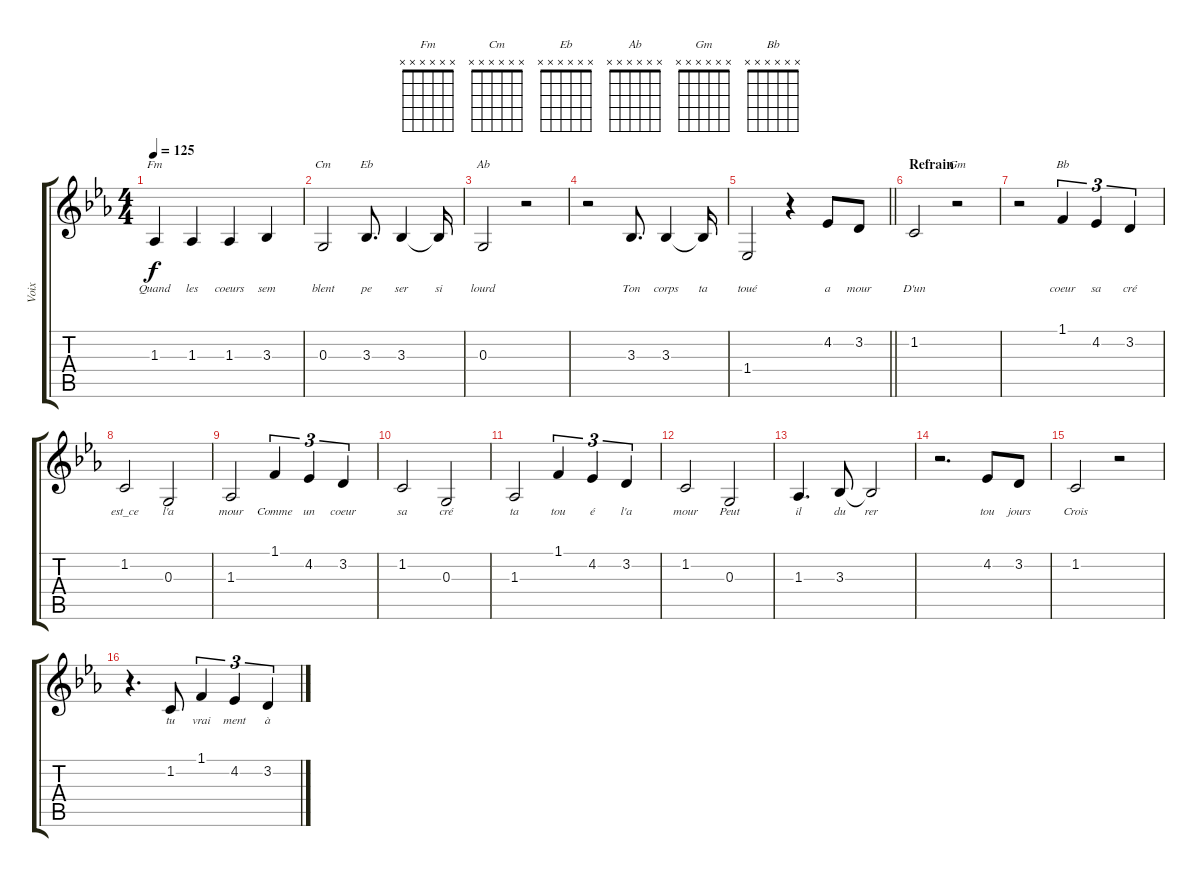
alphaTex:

\track ("Voix" "Voix") {instrument drawbarorgan}
\staff {score tabs}
\tuning (E4 B3 G3 D3 A2 E2) {hide}
\chord ("Fm" x x x x x x)
\chord ("Cm" x x x x x x)
\chord ("Eb" x x x x x x)
\chord ("Ab" x x x x x x)
\chord ("Gm" x x x x x x)
\chord ("Bb" x x x x x x)
\ts (4 4)
\tempo 125
\clef g2
\ks eb
1.3.4{ch "Fm" lyrics (0 "Quand") lyrics (1 "") lyrics (2 "") lyrics (3 "") lyrics (4 "") dy f} 1.3.4{lyrics (0 "les") lyrics (1 "") lyrics (2 "") lyrics (3 "") lyrics (4 "")} 1.3.4{lyrics (0 "coeurs") lyrics (1 "") lyrics (2 "") lyrics (3 "") lyrics (4 "")} 3.3.4{lyrics (0 "sem") lyrics (1 "") lyrics (2 "") lyrics (3 "") lyrics (4 "")} |
0.3.2{ch "Cm" lyrics (0 "blent") lyrics (1 "") lyrics (2 "") lyrics (3 "") lyrics (4 "")} 3.3.8{d ch "Eb" lyrics (0 "pe") lyrics (1 "") lyrics (2 "") lyrics (3 "") lyrics (4 "")} 3.3.4{lyrics (0 "ser") lyrics (1 "") lyrics (2 "") lyrics (3 "") lyrics (4 "")} 3.3{t}.16{lyrics (0 "si") lyrics (1 "") lyrics (2 "") lyrics (3 "") lyrics (4 "")} |
0.3.2{ch "Ab" lyrics (0 "lourd") lyrics (1 "") lyrics (2 "") lyrics (3 "") lyrics (4 "")} r.2 |
r.2 3.3.8{d lyrics (0 "Ton") lyrics (1 "") lyrics (2 "") lyrics (3 "") lyrics (4 "")} 3.3.4{lyrics (0 "corps") lyrics (1 "") lyrics (2 "") lyrics (3 "") lyrics (4 "")} 3.3{t}.16{lyrics (0 "ta") lyrics (1 "") lyrics (2 "") lyrics (3 "") lyrics (4 "")} |
\barLineRight lightlight
1.4.2{lyrics (0 "toué") lyrics (1 "") lyrics (2 "") lyrics (3 "") lyrics (4 "")} r.4 4.2.8{lyrics (0 "a") lyrics (1 "") lyrics (2 "") lyrics (3 "") lyrics (4 "")} 3.2.8{lyrics (0 "mour") lyrics (1 "") lyrics (2 "") lyrics (3 "") lyrics (4 "")} |
\section ("" "Refrain")
1.2.2{lyrics (0 "D'un") lyrics (1 "") lyrics (2 "") lyrics (3 "") lyrics (4 "")} r.2{ch "Gm"} |
r.2 1.1.4{tu (3 2) ch "Bb" lyrics (0 "coeur") lyrics (1 "") lyrics (2 "") lyrics (3 "") lyrics (4 "")} 4.2.4{tu (3 2) lyrics (0 "sa") lyrics (1 "") lyrics (2 "") lyrics (3 "") lyrics (4 "")} 3.2.4{tu (3 2) lyrics (0 "cré") lyrics (1 "") lyrics (2 "") lyrics (3 "") lyrics (4 "")} |
1.2.2{lyrics (0 "est_ce") lyrics (1 "") lyrics (2 "") lyrics (3 "") lyrics (4 "")} 0.3.2{lyrics (0 "l'a") lyrics (1 "") lyrics (2 "") lyrics (3 "") lyrics (4 "")} |
1.3.2{lyrics (0 "mour") lyrics (1 "") lyrics (2 "") lyrics (3 "") lyrics (4 "")} 1.1.4{tu (3 2) lyrics (0 "Comme") lyrics (1 "") lyrics (2 "") lyrics (3 "") lyrics (4 "")} 4.2.4{tu (3 2) lyrics (0 "un") lyrics (1 "") lyrics (2 "") lyrics (3 "") lyrics (4 "")} 3.2.4{tu (3 2) lyrics (0 "coeur") lyrics (1 "") lyrics (2 "") lyrics (3 "") lyrics (4 "")} |
1.2.2{lyrics (0 "sa") lyrics (1 "") lyrics (2 "") lyrics (3 "") lyrics (4 "")} 0.3.2{lyrics (0 "cré") lyrics (1 "") lyrics (2 "") lyrics (3 "") lyrics (4 "")} |
1.3.2{lyrics (0 "ta") lyrics (1 "") lyrics (2 "") lyrics (3 "") lyrics (4 "")} 1.1.4{tu (3 2) lyrics (0 "tou") lyrics (1 "") lyrics (2 "") lyrics (3 "") lyrics (4 "")} 4.2.4{tu (3 2) lyrics (0 "é") lyrics (1 "") lyrics (2 "") lyrics (3 "") lyrics (4 "")} 3.2.4{tu (3 2) lyrics (0 "l'a") lyrics (1 "") lyrics (2 "") lyrics (3 "") lyrics (4 "")} |
1.2.2{lyrics (0 "mour") lyrics (1 "") lyrics (2 "") lyrics (3 "") lyrics (4 "")} 0.3.2{lyrics (0 "Peut") lyrics (1 "") lyrics (2 "") lyrics (3 "") lyrics (4 "")} |
1.3.4{d lyrics (0 "il") lyrics (1 "") lyrics (2 "") lyrics (3 "") lyrics (4 "")} 3.3.8{lyrics (0 "du") lyrics (1 "") lyrics (2 "") lyrics (3 "") lyrics (4 "")} 3.3{t}.2{lyrics (0 "rer") lyrics (1 "") lyrics (2 "") lyrics (3 "") lyrics (4 "")} |
r.2{d} 4.2.8{lyrics (0 "tou") lyrics (1 "") lyrics (2 "") lyrics (3 "") lyrics (4 "")} 3.2.8{lyrics (0 "jours") lyrics (1 "") lyrics (2 "") lyrics (3 "") lyrics (4 "")} |
1.2.2{lyrics (0 "Crois") lyrics (1 "") lyrics (2 "") lyrics (3 "") lyrics (4 "")} r.2 |
r.4{d} 1.2.8{lyrics (0 "tu") lyrics (1 "") lyrics (2 "") lyrics (3 "") lyrics (4 "")} 1.1.4{tu (3 2) lyrics (0 "vrai") lyrics (1 "") lyrics (2 "") lyrics (3 "") lyrics (4 "")} 4.2.4{tu (3 2) lyrics (0 "ment") lyrics (1 "") lyrics (2 "") lyrics (3 "") lyrics (4 "")} 3.2.4{tu (3 2) lyrics (0 "à") lyrics (1 "") lyrics (2 "") lyrics (3 "") lyrics (4 "")}
